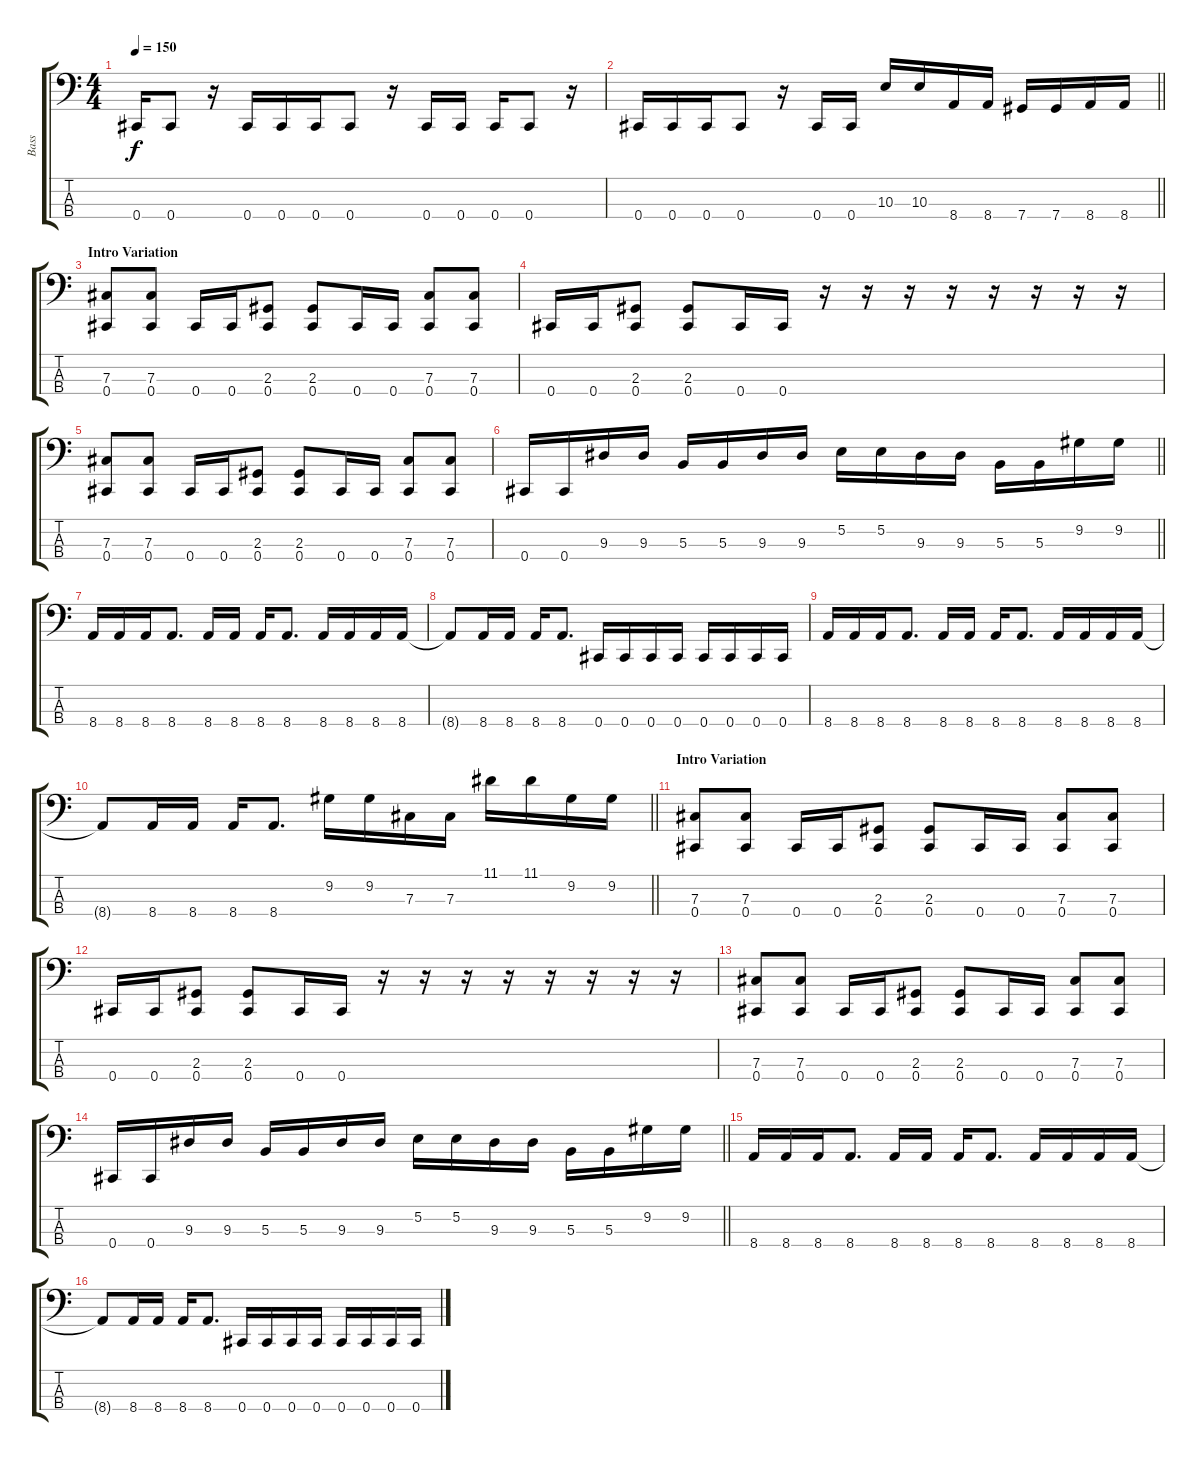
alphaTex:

\track ("Bass" "Bass") {instrument electricbasspick}
\staff {score tabs}
\tuning (E2 B1 Gb1 Db1) {hide}
\ts (4 4)
\tempo 150
\clef f4
\ks c
0.4.16{dy f} 0.4.8 r.16 0.4.16 0.4.16 0.4.16 0.4.8 r.16 0.4.16 0.4.16 0.4.16 0.4.8 r.16 |
\barLineRight lightlight
0.4.16 0.4.16 0.4.16 0.4.8 r.16 0.4.16 0.4.16 10.3.16 10.3.16 8.4.16 8.4.16 7.4.16 7.4.16 8.4.16 8.4.16 |
\section ("" "Intro Variation")
(7.3 0.4).8 (7.3 0.4).8 0.4.16 0.4.16 (2.3 0.4).8 (2.3 0.4).8 0.4.16 0.4.16 (7.3 0.4).8 (7.3 0.4).8 |
0.4.16 0.4.16 (2.3 0.4).8 (2.3 0.4).8 0.4.16 0.4.16 r.16 r.16 r.16 r.16 r.16 r.16 r.16 r.16 |
(7.3 0.4).8 (7.3 0.4).8 0.4.16 0.4.16 (2.3 0.4).8 (2.3 0.4).8 0.4.16 0.4.16 (7.3 0.4).8 (7.3 0.4).8 |
\barLineRight lightlight
0.4.16 0.4.16 9.3.16 9.3.16 5.3.16 5.3.16 9.3.16 9.3.16 5.2.16 5.2.16 9.3.16 9.3.16 5.3.16 5.3.16 9.2.16 9.2.16 |
\section ("" "")
8.4.16 8.4.16 8.4.16 8.4.8{d} 8.4.16 8.4.16 8.4.16 8.4.8{d} 8.4.16 8.4.16 8.4.16 8.4.16 |
8.4{t}.8 8.4.16 8.4.16 8.4.16 8.4.8{d} 0.4.16 0.4.16 0.4.16 0.4.16 0.4.16 0.4.16 0.4.16 0.4.16 |
8.4.16 8.4.16 8.4.16 8.4.8{d} 8.4.16 8.4.16 8.4.16 8.4.8{d} 8.4.16 8.4.16 8.4.16 8.4.16 |
\barLineRight lightlight
8.4{t}.8 8.4.16 8.4.16 8.4.16 8.4.8{d} 9.2.16 9.2.16 7.3.16 7.3.16 11.1.16 11.1.16 9.2.16 9.2.16 |
\section ("" "Intro Variation")
(7.3 0.4).8 (7.3 0.4).8 0.4.16 0.4.16 (2.3 0.4).8 (2.3 0.4).8 0.4.16 0.4.16 (7.3 0.4).8 (7.3 0.4).8 |
0.4.16 0.4.16 (2.3 0.4).8 (2.3 0.4).8 0.4.16 0.4.16 r.16 r.16 r.16 r.16 r.16 r.16 r.16 r.16 |
(7.3 0.4).8 (7.3 0.4).8 0.4.16 0.4.16 (2.3 0.4).8 (2.3 0.4).8 0.4.16 0.4.16 (7.3 0.4).8 (7.3 0.4).8 |
\barLineRight lightlight
0.4.16 0.4.16 9.3.16 9.3.16 5.3.16 5.3.16 9.3.16 9.3.16 5.2.16 5.2.16 9.3.16 9.3.16 5.3.16 5.3.16 9.2.16 9.2.16 |
\section ("" "")
8.4.16 8.4.16 8.4.16 8.4.8{d} 8.4.16 8.4.16 8.4.16 8.4.8{d} 8.4.16 8.4.16 8.4.16 8.4.16 |
8.4{t}.8 8.4.16 8.4.16 8.4.16 8.4.8{d} 0.4.16 0.4.16 0.4.16 0.4.16 0.4.16 0.4.16 0.4.16 0.4.16
